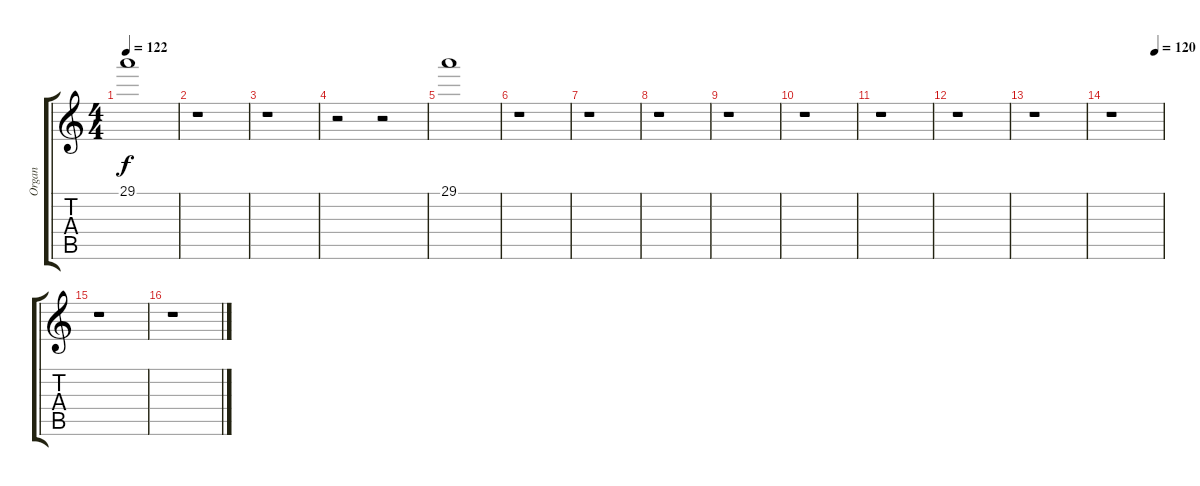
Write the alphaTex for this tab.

\track ("Organ" "Organ") {instrument percussiveorgan}
\staff {score tabs}
\tuning (E4 B3 G3 D3 A2 E2) {hide}
\ts (4 4)
\tempo 122
\clef g2
\ks c
29.1.1{dy f} |
r.1 |
r.1 |
r.2 r.2 |
29.1.1 |
r.1 |
r.1 |
r.1 |
r.1 |
r.1 |
r.1 |
r.1 |
r.1 |
\tempo (120 0.8541666666666666)
r.1 |
r.1 |
r.1
